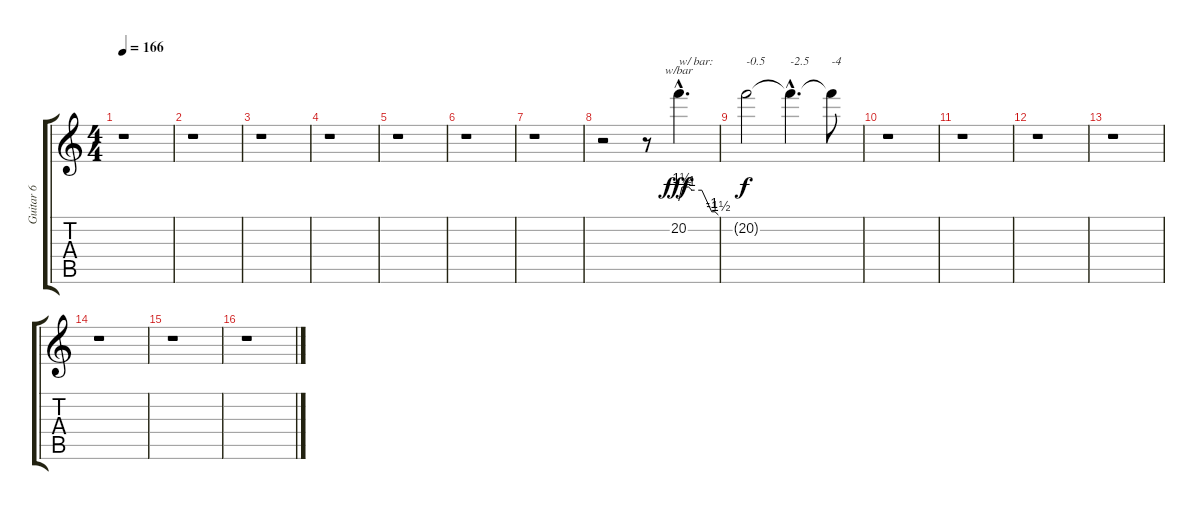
\track ("Guitar 6" "Guitar 6") {instrument distortionguitar}
\staff {score tabs}
\tuning (D4 A3 F3 C3 G2 C2) {hide}
\ts (4 4)
\tempo 166
\clef g2
\ks c
r.1{dy fff} |
r.1 |
r.1 |
r.1 |
r.1 |
r.1 |
r.1 |
r.2 r.8 20.2{hac}.4{d tbe (custom default 0 0 5 6 15 6 20 4 35 4 50 -4 55 -4 60 -6) txt "w/ bar:"} |
20.2{t}.2{txt "-0.5" dy f} 20.2{hac t}.4{d txt "-2.5"} 20.2{t}.8{txt "-4"} |
r.1 |
r.1 |
r.1 |
r.1 |
r.1 |
r.1 |
r.1
